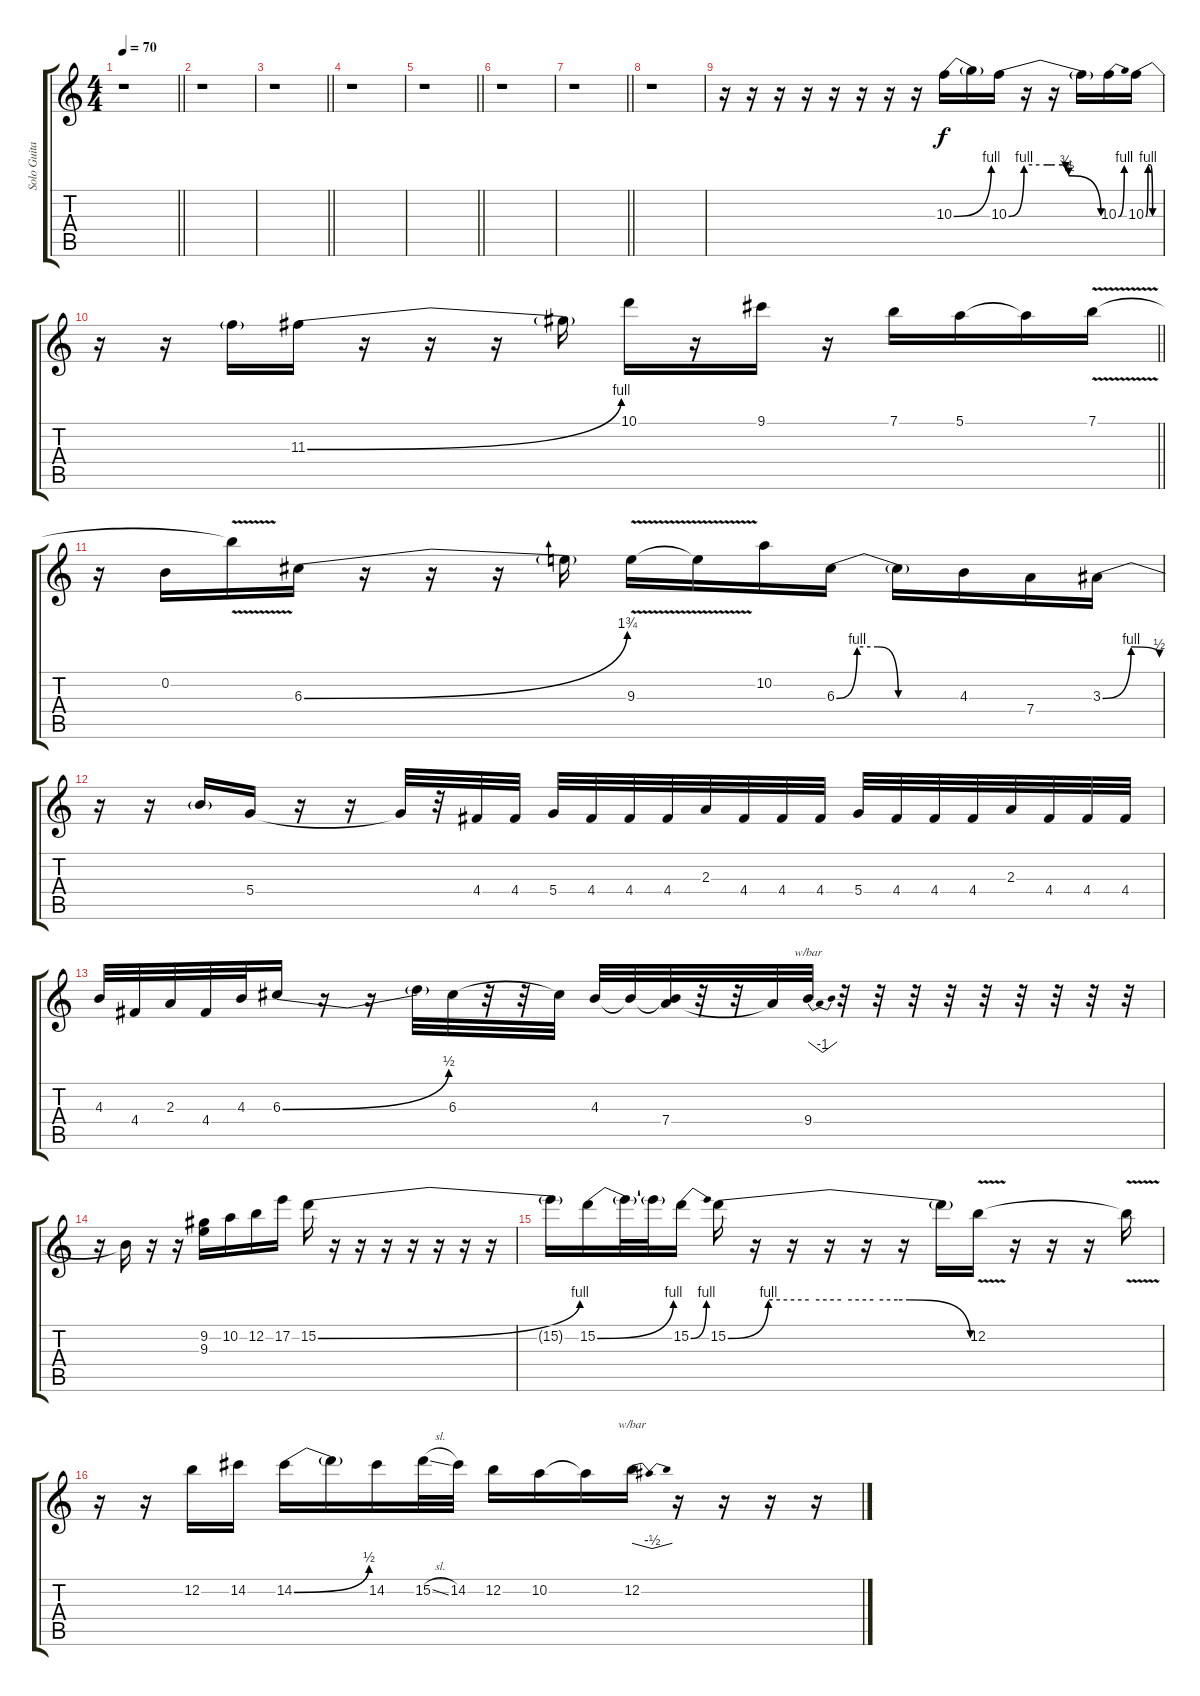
\track ("Solo Guitar (Guitar 2)" "Solo Guita") {instrument distortionguitar}
\staff {score tabs}
\tuning (E4 B3 G3 D3 A2 E2) {hide}
\ts (4 4)
\tempo 70
\clef g2
\barLineRight lightlight
\ks c
r.1{dy f} |
r.1 |
\barLineRight lightlight
r.1 |
r.1 |
\barLineRight lightlight
r.1 |
r.1 |
\barLineRight lightlight
r.1 |
r.1 |
r.16 r.16 r.16 r.16 r.16 r.16 r.16 r.16 10.3{be (bend 0 0 60 4)}.16 10.3{t}.16 10.3{be (custom 0 0 10 4 20 4 25 4 28 4 30 4 35 4 37 3 39 2 60 0)}.16 r.16 r.16 10.3{t}.16 10.3{be (bend 0 0 60 4)}.16 10.3{be (custom 0 0 10 4 20 4 30 0 60 0)}.16 |
\barLineRight lightlight
r.16 r.16 10.3{t}.16 11.3{be (bend 0 0 60 4)}.16 r.16 r.16 r.16 11.3{t}.16 10.1.16 r.16 9.1.16 r.16 7.1.16 5.1.16 5.1{t}.16 7.1{v}.16 |
r.16 0.2.16 7.1{t}.16 6.3{be (bend 0 0 60 7)}.16 r.16 r.16 r.16 6.3{t}.16 9.3{v}.16 9.3{t}.16 10.2.16 6.3{be (custom 0 0 10 4 20 4 30 0 60 0)}.16 6.3{t}.16 4.3.16 7.4.16 3.3{be (bendrelease 0 0 51 4 51 4 60 2)}.16 |
r.16 r.16 3.3{t}.16 5.4.16 r.16 r.16 5.4{t}.32 r.32 4.4.32 4.4.32 5.4.32 4.4.32 4.4.32 4.4.32 2.3.32 4.4.32 4.4.32 4.4.32 5.4.32 4.4.32 4.4.32 4.4.32 2.3.32 4.4.32 4.4.32 4.4.32 |
4.3.32 4.4.32 2.3.32 4.4.32 4.3.32 6.3{be (bend 0 0 60 2)}.16 r.16 r.16 6.3{t}.32 6.3.32 r.32 r.32 6.3{t}.32 4.3.32 4.3{t}.32 (4.3{t} 7.4).32 r.32 r.32 7.4{t}.32 9.4.32{tbe (dip default 0 0 30 -4 60 0)} r.32 r.32 r.32 r.32 r.32 r.32 r.32 r.32 r.32 |
r.16 9.4{t}.16 r.16 r.16 (9.2 9.3).16 10.2.16 12.2.16 17.2.16 15.2{be (bend 0 0 60 4)}.16 r.16 r.16 r.16 r.16 r.16 r.16 r.16 |
15.2{t}.16 15.2{be (bend 0 0 60 4)}.16 15.2{t}.32 15.2{t}.32 15.2{be (bend 0 0 60 4)}.16 15.2{be (custom 0 0 10 4 20 4 28 4 36 4 42 4 45 4 60 0)}.16 r.16 r.16 r.16 r.16 r.16 15.2{t}.16 12.2{v}.16 r.16 r.16 r.16 12.2{t}.16 |
r.16 r.16 12.2.16 14.2.16 14.2{be (bend 0 0 60 2)}.16 14.2{t}.16 14.2.16 15.2{sl}.32 14.2.32 12.2.16 10.2.16 10.2{t}.16 12.2.16{tbe (dip default 0 0 30 -2 60 0)} r.16 r.16 r.16 r.16
